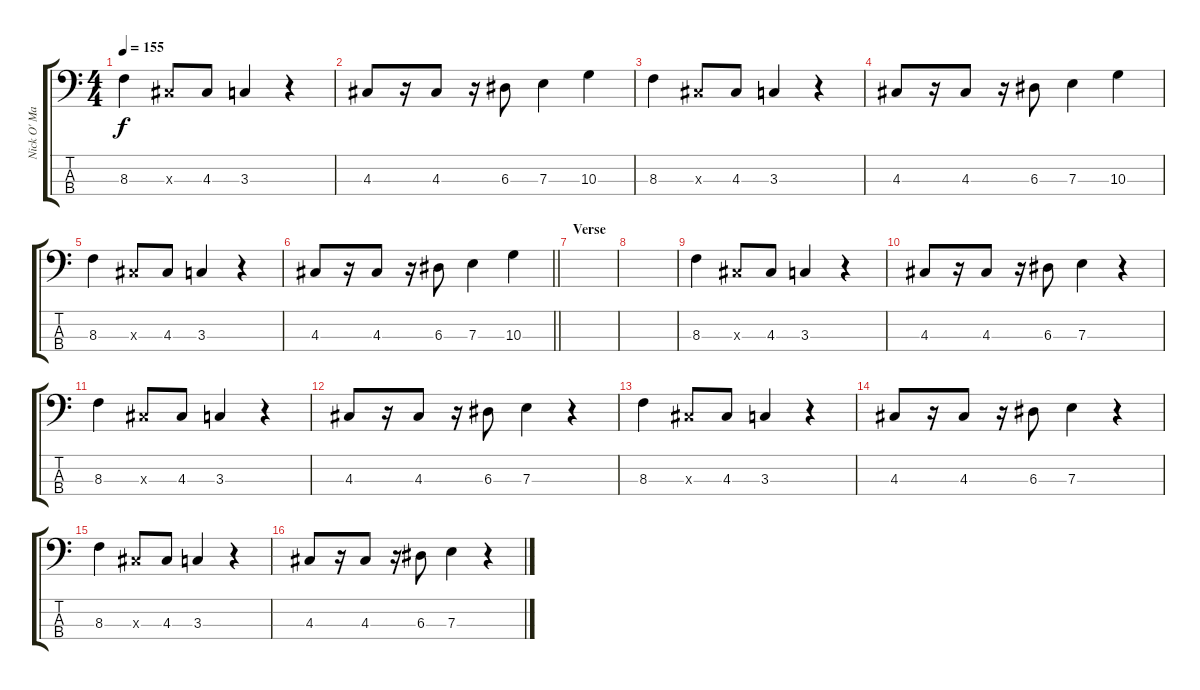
\track ("Nick O' Maily" "Nick O' Ma") {instrument electricbasspick}
\staff {score tabs}
\tuning (G2 D2 A1 E1) {hide}
\ts (4 4)
\tempo 155
\clef f4
\ks c
8.3.4{dy f} 4.3{x}.8 4.3.8 3.3.4 r.4 |
4.3.8 r.16 4.3.8 r.16 6.3.8 7.3.4 10.3.4 |
8.3.4 4.3{x}.8 4.3.8 3.3.4 r.4 |
4.3.8 r.16 4.3.8 r.16 6.3.8 7.3.4 10.3.4 |
8.3.4 4.3{x}.8 4.3.8 3.3.4 r.4 |
\barLineRight lightlight
4.3.8 r.16 4.3.8 r.16 6.3.8 7.3.4 10.3.4 |
\section ("" "Verse")
|
|
8.3.4 4.3{x}.8 4.3.8 3.3.4 r.4 |
4.3.8 r.16 4.3.8 r.16 6.3.8 7.3.4 r.4 |
8.3.4 4.3{x}.8 4.3.8 3.3.4 r.4 |
4.3.8 r.16 4.3.8 r.16 6.3.8 7.3.4 r.4 |
8.3.4 4.3{x}.8 4.3.8 3.3.4 r.4 |
4.3.8 r.16 4.3.8 r.16 6.3.8 7.3.4 r.4 |
8.3.4 4.3{x}.8 4.3.8 3.3.4 r.4 |
4.3.8 r.16 4.3.8 r.16 6.3.8 7.3.4 r.4
